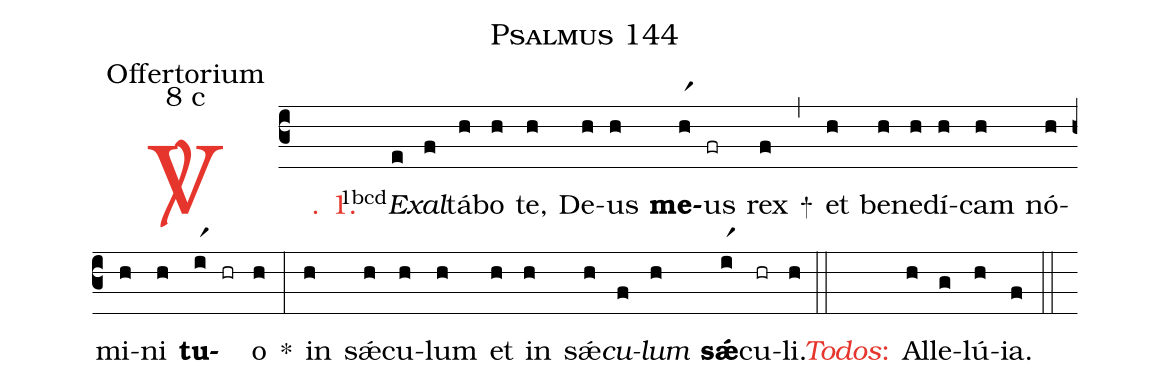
name: Psalmus 144;
office-part: Offertorium;
mode: 8;
mode-differentia: c;
%%
(c3)

<c><sp>V/</sp>. 1.</c>() <v>\VSup{1bcd}</v><i>Ex</i>(e)<i>al</i>(f)tá(h)bo(h) te,(h) De(h)us(h) <b>me</b>(hr1)us(fr) rex(f) +(,) et(h) be(h)ne(h)dí(h)cam(h) nó(h)mi(h)ni(h) <b>tu</b>(ir1)(hr)o(h) *(:) in(h) sǽ(h)cu(h)lum(h) et(h) in(h) sǽ(h)<i>cu</i>(f)<i>lum</i>(h) <b>sǽ</b>(ir1)cu(hr)li.(h)

(::)

<nlba><c><i>Todos</i>:</c>() Al</nlba>(h)le(g)lú(h)ia.(f)

(::)
